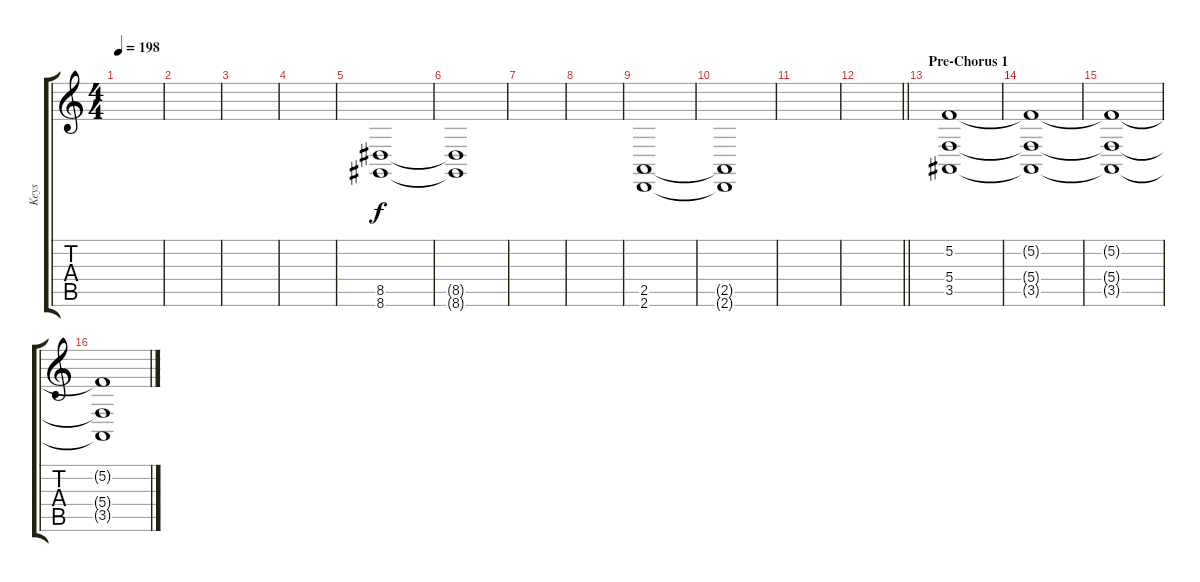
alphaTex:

\track ("Keys" "Keys") {instrument stringensemble1}
\staff {score tabs}
\tuning (E4 C4 G3 C3 G2 C2) {hide}
\ts (4 4)
\tempo 198
\clef g2
\ks c
|
|
|
|
(8.5 8.6).1 |
(8.5{t} 8.6{t}).1 |
|
|
(2.5 2.6).1 |
(2.5{t} 2.6{t}).1 |
|
\barLineRight lightlight
|
\section ("" "Pre-Chorus 1")
(5.2 5.4 3.5).1 |
(5.2{t} 5.4{t} 3.5{t}).1 |
(5.2{t} 5.4{t} 3.5{t}).1 |
(5.2{t} 5.4{t} 3.5{t}).1
